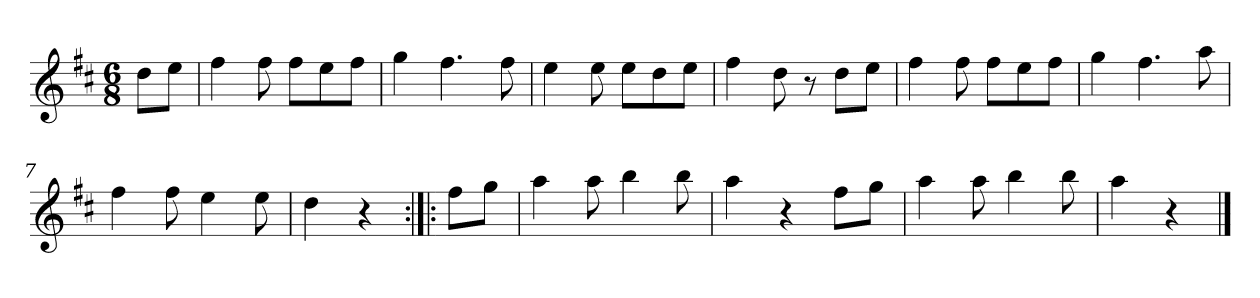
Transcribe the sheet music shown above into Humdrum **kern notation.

**kern
*part1
*staff1
*clefG2
*k[f#c#]
*D:
*M6/8
*MM120
=
8dd\L
8ee\J
=1
4ff#
8ff#
8ff#\L
8ee\
8ff#\J
=2
4gg
4.ff#
8ff#
=3
4ee
8ee
8ee\L
8dd\
8ee\J
=4
4ff#
8dd
8r
8dd\L
8ee\J
=5
4ff#
8ff#
8ff#\L
8ee\
8ff#\J
=6
4gg
4.ff#
8aa
=7
4ff#
8ff#
4ee
8ee
=8
4dd
4r
=:|!|:
8ff#\L
8gg\J
=9
4aa
8aa
4bb
8bb
=10
4aa
4r
8ff#\L
8gg\J
=11
4aa
8aa
4bb
8bb
=12
4aa
4r
==
*-
